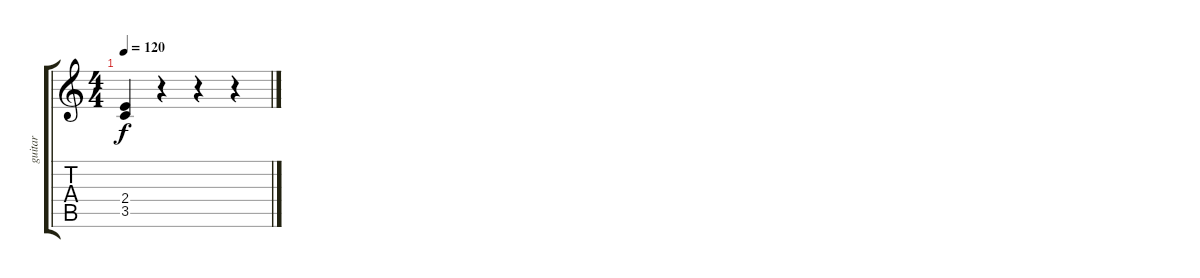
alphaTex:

\track ("guitar" "guitar") {instrument acousticguitarsteel}
\staff {score tabs}
\tuning (E4 B3 G3 D3 A2 E2) {hide}
\ts (4 4)
\tempo 120
\clef g2
\ks c
(2.4 3.5).4{dy f instrument acousticguitarsteel} r.4 r.4 r.4
